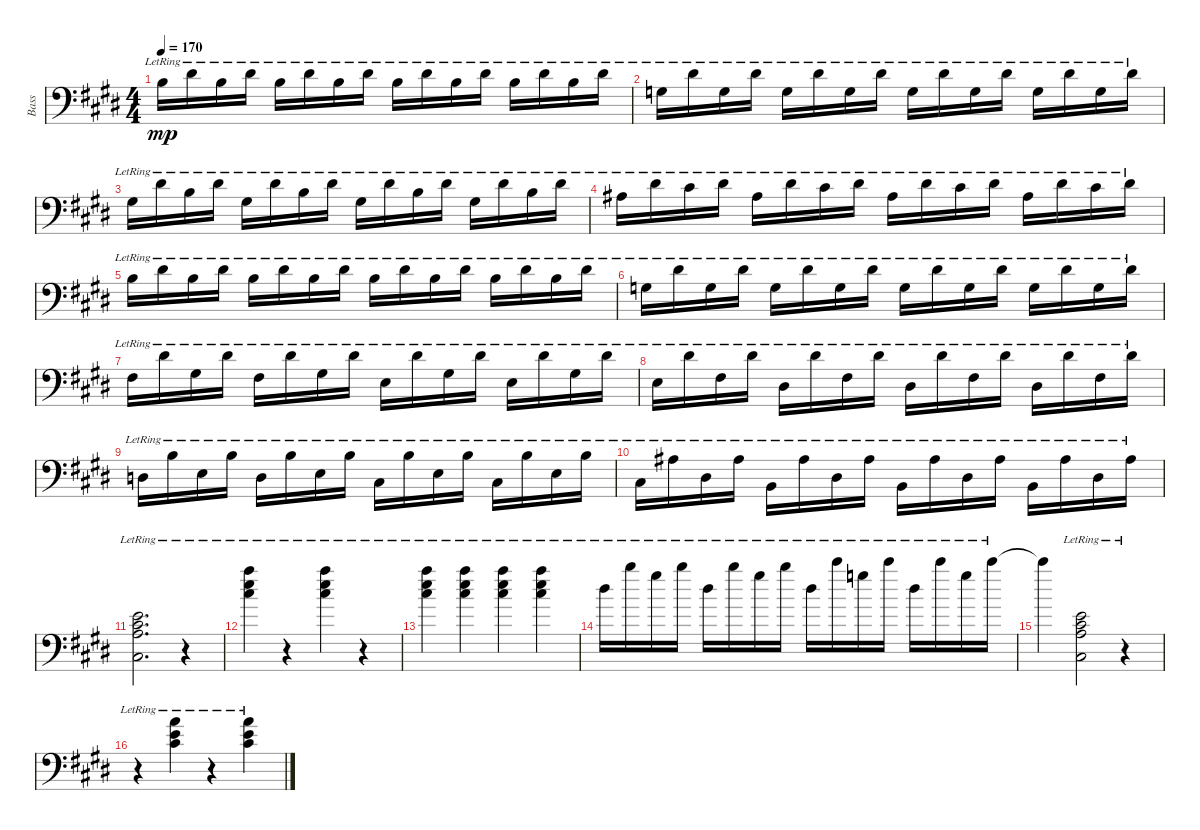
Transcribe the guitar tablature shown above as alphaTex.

\track ("Bass" "Bass") {instrument electricbassfinger}
\staff {score}
\tuning (G2 D2 A1 E1) {hide}
\ts (4 4)
\tempo 170
\clef f4
\ks c#minor
9.2{lr}.16{dy mp volume 14} 8.1{lr}.16 9.2{lr}.16 8.1{lr}.16 9.2{lr}.16 8.1{lr}.16 9.2{lr}.16 8.1{lr}.16 9.2{lr}.16 8.1{lr}.16 9.2{lr}.16 8.1{lr}.16 9.2{lr}.16 8.1{lr}.16 9.2{lr}.16 8.1{lr}.16 |
0.1{lr}.16 8.1{lr}.16 0.1{lr}.16 8.1{lr}.16 0.1{lr}.16 8.1{lr}.16 0.1{lr}.16 8.1{lr}.16 0.1{lr}.16 8.1{lr}.16 0.1{lr}.16 8.1{lr}.16 0.1{lr}.16 8.1{lr}.16 0.1{lr}.16 8.1{lr}.16 |
6.2{lr}.16 8.1{lr}.16 9.2{lr}.16 8.1{lr}.16 6.2{lr}.16 8.1{lr}.16 9.2{lr}.16 8.1{lr}.16 6.2{lr}.16 8.1{lr}.16 9.2{lr}.16 8.1{lr}.16 6.2{lr}.16 8.1{lr}.16 9.2{lr}.16 8.1{lr}.16 |
8.2{lr}.16 8.1{lr}.16 6.1{lr}.16 8.1{lr}.16 8.2{lr}.16 8.1{lr}.16 6.1{lr}.16 8.1{lr}.16 8.2{lr}.16 8.1{lr}.16 6.1{lr}.16 8.1{lr}.16 8.2{lr}.16 8.1{lr}.16 6.1{lr}.16 8.1{lr}.16 |
9.2{lr}.16 8.1{lr}.16 9.2{lr}.16 8.1{lr}.16 9.2{lr}.16 8.1{lr}.16 9.2{lr}.16 8.1{lr}.16 9.2{lr}.16 8.1{lr}.16 9.2{lr}.16 8.1{lr}.16 9.2{lr}.16 8.1{lr}.16 9.2{lr}.16 8.1{lr}.16 |
0.1{lr}.16 8.1{lr}.16 0.1{lr}.16 8.1{lr}.16 0.1{lr}.16 8.1{lr}.16 0.1{lr}.16 8.1{lr}.16 0.1{lr}.16 8.1{lr}.16 0.1{lr}.16 8.1{lr}.16 0.1{lr}.16 8.1{lr}.16 0.1{lr}.16 8.1{lr}.16 |
9.3{lr}.16 8.1{lr}.16 6.2{lr}.16 8.1{lr}.16 9.3{lr}.16 8.1{lr}.16 6.2{lr}.16 8.1{lr}.16 7.3{lr}.16 8.1{lr}.16 6.2{lr}.16 8.1{lr}.16 7.3{lr}.16 8.1{lr}.16 6.2{lr}.16 8.1{lr}.16 |
7.3{lr}.16 8.1{lr}.16 9.3{lr}.16 8.1{lr}.16 6.3{lr}.16 8.1{lr}.16 9.3{lr}.16 8.1{lr}.16 6.3{lr}.16 8.1{lr}.16 9.3{lr}.16 8.1{lr}.16 6.3{lr}.16 8.1{lr}.16 9.3{lr}.16 8.1{lr}.16 |
0.2{lr}.16 4.1{lr}.16 2.2{lr}.16 4.1{lr}.16 0.2{lr}.16 4.1{lr}.16 2.2{lr}.16 4.1{lr}.16 4.3{lr}.16 4.1{lr}.16 2.2{lr}.16 4.1{lr}.16 4.3{lr}.16 4.1{lr}.16 2.2{lr}.16 4.1{lr}.16 |
4.3{lr}.16 3.1{lr}.16 1.2{lr}.16 3.1{lr}.16 2.3{lr}.16 3.1{lr}.16 1.2{lr}.16 3.1{lr}.16 2.3{lr}.16 3.1{lr}.16 1.2{lr}.16 3.1{lr}.16 2.3{lr}.16 3.1{lr}.16 1.2{lr}.16 3.1{lr}.16 |
(9.1{lr} 11.2{lr} 12.3{lr} 9.4{lr}).2{d} r.4 |
(26.1{lr} 26.2{lr} 28.3{lr}).4 r.4 (26.1{lr} 26.2{lr} 28.3{lr}).4 r.4 |
(26.1{lr} 26.2{lr} 28.3{lr}).4 (26.1{lr} 26.2{lr} 28.3{lr}).4 (26.1{lr} 26.2{lr} 28.3{lr}).4 (26.1{lr} 26.2{lr} 28.3{lr}).4 |
20.1{lr}.16 28.1{lr}.16 25.1{lr}.16 28.1{lr}.16 20.1{lr}.16 28.1{lr}.16 25.1{lr}.16 28.1{lr}.16 20.1{lr}.16 30.1{lr}.16 24.1{lr}.16 30.1{lr}.16 20.1{lr}.16 30.1{lr}.16 24.1{lr}.16 30.1{lr}.16 |
30.1{t}.4 (9.1{lr} 11.2{lr} 12.3{lr} 9.4{lr}).2 r.4 |
r.4 (14.1{lr} 14.2{lr} 16.3{lr}).4 r.4 (14.1{lr} 14.2{lr} 16.3{lr}).4
